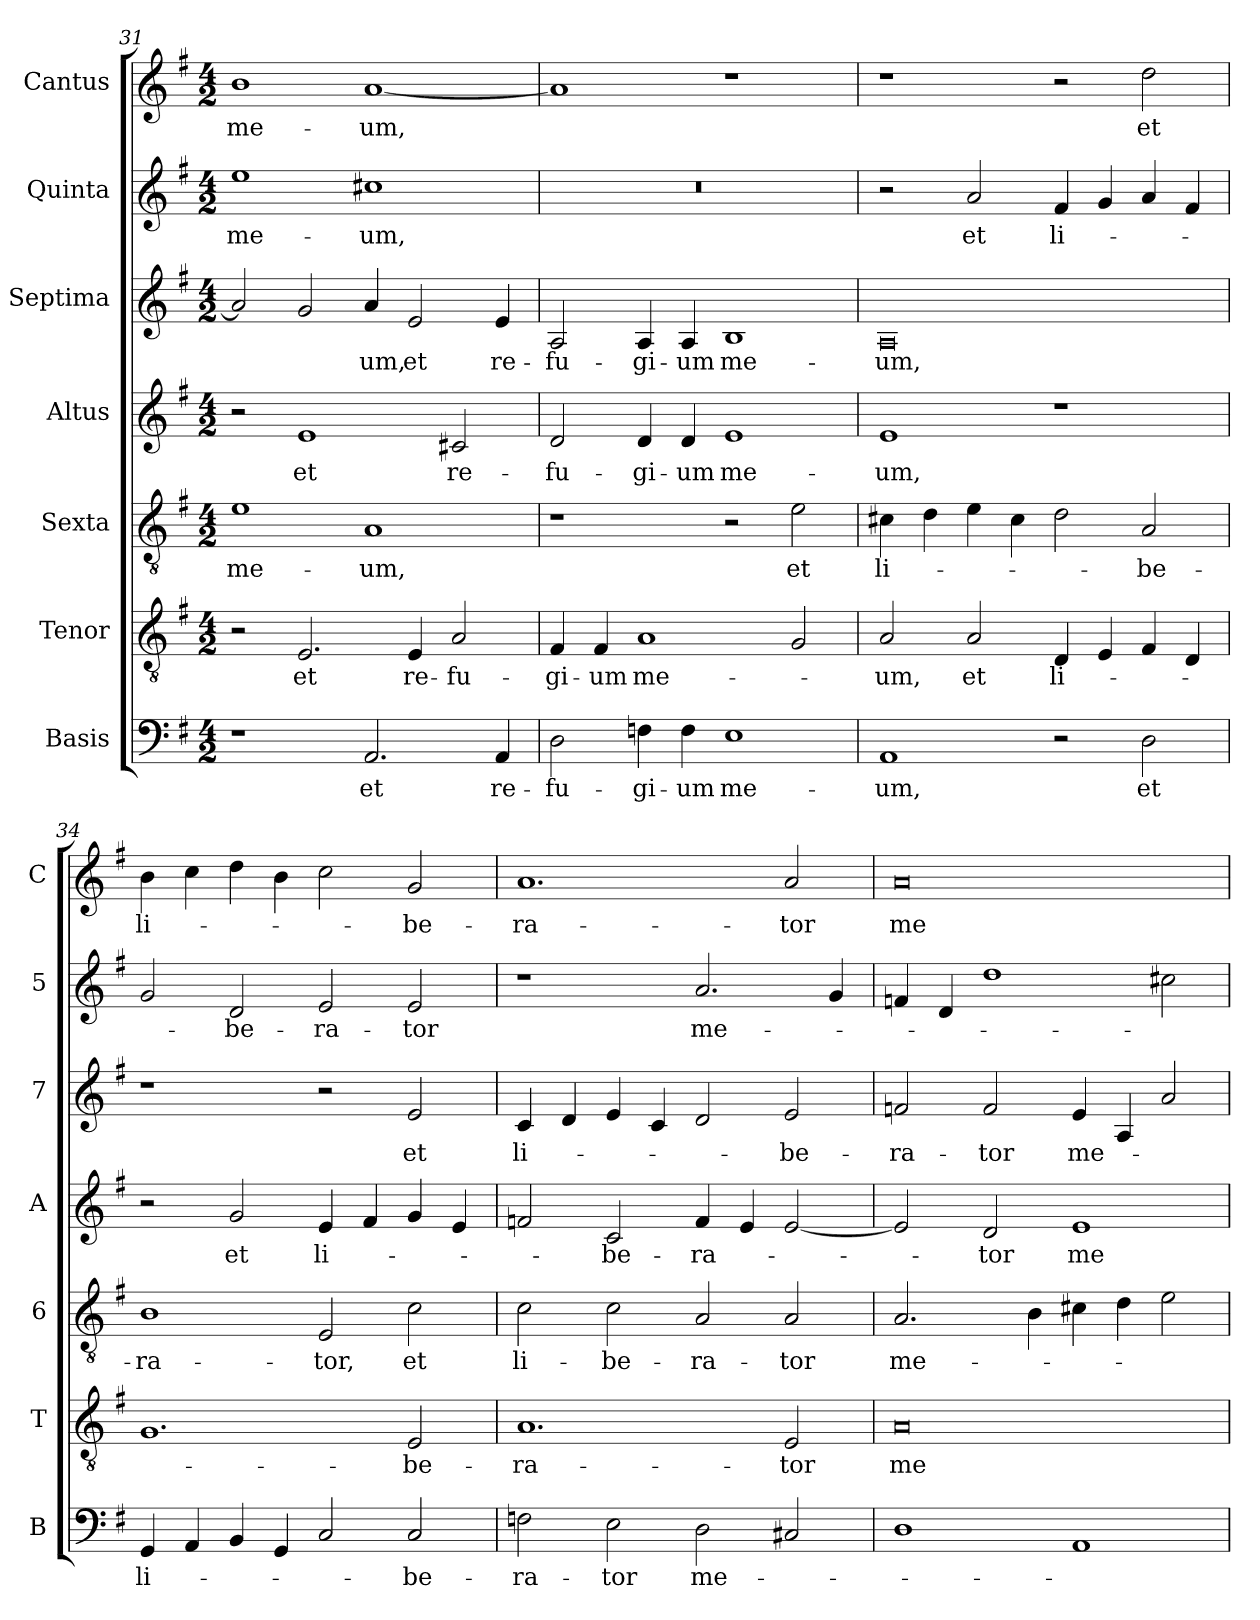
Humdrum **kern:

**kern	**text	**kern	**text	**kern	**text	**kern	**text	**kern	**text	**kern	**text	**kern	**text
*part7	*part7	*part6	*part6	*part5	*part5	*part4	*part4	*part3	*part3	*part2	*part2	*part1	*part1
*staff7	*staff7	*staff6	*staff6	*staff5	*staff5	*staff4	*staff4	*staff3	*staff3	*staff2	*staff2	*staff1	*staff1
*I"Basis	*	*I"Tenor	*	*I"Sexta	*	*I"Altus	*	*I"Septima	*	*I"Quinta	*	*I"Cantus	*
*I'B	*	*I'T	*	*I'6	*	*I'A	*	*I'7	*	*I'5	*	*I'C	*
*clefF4	*	*clefGv2	*	*clefGv2	*	*clefG2	*	*clefG2	*	*clefG2	*	*clefG2	*
*k[f#]	*	*k[f#]	*	*k[f#]	*	*k[f#]	*	*k[f#]	*	*k[f#]	*	*k[f#]	*
*G:	*	*G:	*	*G:	*	*G:	*	*G:	*	*G:	*	*G:	*
*M4/2	*	*M4/2	*	*M4/2	*	*M4/2	*	*M4/2	*	*M4/2	*	*M4/2	*
=31	=31	=31	=31	=31	=31	=31	=31	=31	=31	=31	=31	=31	=31
!	!	!	!	!	!LO:LY:b	!	!	!	!	!	!LO:LY:b	!	!LO:LY:b
1r	.	2r	.	1e	me-	2r	.	2a/]	.	1ee	me-	1b	me-
!	!	!	!LO:LY:b	!	!	!	!LO:LY:b	!	!	!	!	!	!
.	.	2.E/	et	.	.	1e	et	2g/	.	.	.	.	.
!	!LO:LY:b	!	!	!	!LO:LY:b	!	!	!	!LO:LY:b	!	!LO:LY:b	!	!LO:LY:b
2.AA/	et	.	.	1A	-um,	.	.	4a/	-um,	1cc#X	-um,	[1a	-um,
!	!	!	!LO:LY:b	!	!	!	!	!	!LO:LY:b	!	!	!	!
.	.	4E/	re-	.	.	.	.	2e/	et	.	.	.	.
!	!	!	!LO:LY:b	!	!	!	!LO:LY:b	!	!	!	!	!	!
.	.	2A/	-fu-	.	.	2c#X/	re-	.	.	.	.	.	.
!	!LO:LY:b	!	!	!	!	!	!	!	!LO:LY:b	!	!	!	!
4AA/	re-	.	.	.	.	.	.	4e/	re-	.	.	.	.
!!LO:LB:g=z
=32	=32	=32	=32	=32	=32	=32	=32	=32	=32	=32	=32	=32	=32
!	!LO:LY:b	!	!LO:LY:b	!	!	!	!LO:LY:b	!	!LO:LY:b	!	!	!	!
2D\	-fu-	4F#/	-gi-	1r	.	2d/	-fu-	2A/	-fu-	0r	.	1a]	.
!	!	!	!LO:LY:b	!	!	!	!	!	!	!	!	!	!
.	.	4F#/	-um	.	.	.	.	.	.	.	.	.	.
!	!LO:LY:b	!	!LO:LY:b	!	!	!	!LO:LY:b	!	!LO:LY:b	!	!	!	!
4Fn\	-gi-	1A	me-	.	.	4d/	-gi-	4A/	-gi-	.	.	.	.
!	!LO:LY:b	!	!	!	!	!	!LO:LY:b	!	!LO:LY:b	!	!	!	!
4F\	-um	.	.	.	.	4d/	-um	4A/	-um	.	.	.	.
!	!LO:LY:b	!	!	!	!	!	!LO:LY:b	!	!LO:LY:b	!	!	!	!
1E	me-	.	.	2r	.	1e	me-	1B	me-	.	.	1r	.
!	!	!	!	!	!LO:LY:b	!	!	!	!	!	!	!	!
.	.	2G/	.	2e\	et	.	.	.	.	.	.	.	.
=33	=33	=33	=33	=33	=33	=33	=33	=33	=33	=33	=33	=33	=33
!	!LO:LY:b	!	!LO:LY:b	!	!LO:LY:b	!	!LO:LY:b	!	!LO:LY:b	!	!	!	!
1AA	-um,	2A/	-um,	4c#X\	li-	1e	-um,	0A	-um,	2r	.	1r	.
.	.	.	.	4d\	.	.	.	.	.	.	.	.	.
!	!	!	!LO:LY:b	!	!	!	!	!	!	!	!LO:LY:b	!	!
.	.	2A/	et	4e\	.	.	.	.	.	2a/	et	.	.
.	.	.	.	4c#\	.	.	.	.	.	.	.	.	.
!	!	!	!LO:LY:b	!	!	!	!	!	!	!	!LO:LY:b	!	!
2r	.	4D/	li-	2d\	.	1r	.	.	.	4f#/	li-	2r	.
.	.	4E/	.	.	.	.	.	.	.	4g/	.	.	.
!	!LO:LY:b	!	!	!	!LO:LY:b	!	!	!	!	!	!	!	!LO:LY:b
2D\	et	4F#/	.	2A/	-be-	.	.	.	.	4a/	.	2dd\	et
.	.	4D/	.	.	.	.	.	.	.	4f#/	.	.	.
=34	=34	=34	=34	=34	=34	=34	=34	=34	=34	=34	=34	=34	=34
!	!LO:LY:b	!	!	!	!LO:LY:b	!	!	!	!	!	!	!	!LO:LY:b
4GG/	li-	1.G	.	1B	-ra-	2r	.	1r	.	2g/	.	4b\	li-
4AA/	.	.	.	.	.	.	.	.	.	.	.	4cc\	.
!	!	!	!	!	!	!	!LO:LY:b	!	!	!	!LO:LY:b	!	!
4BB/	.	.	.	.	.	2g/	et	.	.	2d/	-be-	4dd\	.
4GG/	.	.	.	.	.	.	.	.	.	.	.	4b\	.
!	!	!	!	!	!LO:LY:b	!	!LO:LY:b	!	!	!	!LO:LY:b	!	!
2C/	.	.	.	2E/	-tor,	4e/	li-	2r	.	2e/	-ra-	2cc\	.
.	.	.	.	.	.	4f#/	.	.	.	.	.	.	.
!	!LO:LY:b	!	!LO:LY:b	!	!LO:LY:b	!	!	!	!LO:LY:b	!	!LO:LY:b	!	!LO:LY:b
2C/	-be-	2E/	-be-	2c\	et	4g/	.	2e/	et	2e/	-tor	2g/	-be-
.	.	.	.	.	.	4e/	.	.	.	.	.	.	.
=35	=35	=35	=35	=35	=35	=35	=35	=35	=35	=35	=35	=35	=35
!	!LO:LY:b	!	!LO:LY:b	!	!LO:LY:b	!	!	!	!LO:LY:b	!	!	!	!LO:LY:b
2Fn\	-ra-	1.A	-ra-	2c\	li-	2fn/	.	4c/	li-	1r	.	1.a	-ra-
.	.	.	.	.	.	.	.	4d/	.	.	.	.	.
!	!LO:LY:b	!	!	!	!LO:LY:b	!	!LO:LY:b	!	!	!	!	!	!
2E\	-tor	.	.	2c\	-be-	2c/	-be-	4e/	.	.	.	.	.
.	.	.	.	.	.	.	.	4c/	.	.	.	.	.
!	!LO:LY:b	!	!	!	!LO:LY:b	!	!LO:LY:b	!	!	!	!LO:LY:b	!	!
2D\	me-	.	.	2A/	-ra-	4f/	-ra-	2d/	.	2.a/	me-	.	.
.	.	.	.	.	.	4e/	.	.	.	.	.	.	.
!	!	!	!LO:LY:b	!	!LO:LY:b	!	!	!	!LO:LY:b	!	!	!	!LO:LY:b
2C#X/	.	2E/	-tor	2A/	-tor	[2e/	.	2e/	-be-	.	.	2a/	-tor
.	.	.	.	.	.	.	.	.	.	4g/	.	.	.
!!LO:PB:g=z
=36	=36	=36	=36	=36	=36	=36	=36	=36	=36	=36	=36	=36	=36
!	!	!	!LO:LY:b	!	!LO:LY:b	!	!	!	!LO:LY:b	!	!	!	!LO:LY:b
1D	.	0A	me-	2.A/	me-	2e/]	.	2fn/	-ra-	4fn/	.	0a	me-
.	.	.	.	.	.	.	.	.	.	4d/	.	.	.
!	!	!	!	!	!	!	!LO:LY:b	!	!LO:LY:b	!	!	!	!
.	.	.	.	.	.	2d/	-tor	2f/	-tor	1dd	.	.	.
.	.	.	.	4B\	.	.	.	.	.	.	.	.	.
!	!	!	!	!	!	!	!LO:LY:b	!	!LO:LY:b	!	!	!	!
1AA	.	.	.	4c#X\	.	1e	me-	4e/	me-	.	.	.	.
.	.	.	.	4d\	.	.	.	4A/	.	.	.	.	.
.	.	.	.	2e\	.	.	.	2a/	.	2cc#X\	.	.	.
=	=	=	=	=	=	=	=	=	=	=	=	=	=
*-	*-	*-	*-	*-	*-	*-	*-	*-	*-	*-	*-	*-	*-
